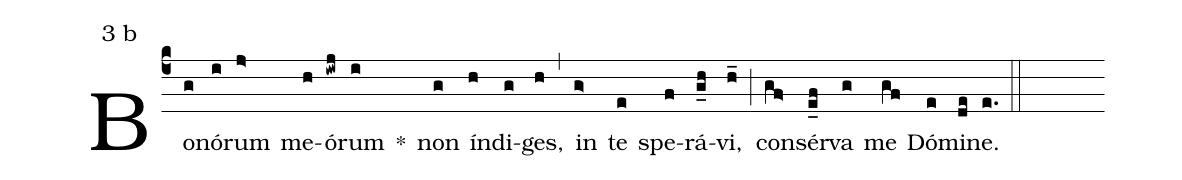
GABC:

mode:3 b;
%%
(c4) Bo(g)nó(i)rum(j>) me(h)ó(iwj)rum(i) *() non(g) ín(h)di(g)ges,(h) (,) in(g>) te(e) spe(f)rá(g_h)vi,(h_) (;) con(gf>)sér(e_f)va(g) me(gf) Dó(e)mi(de)ne.(e.) (::)
